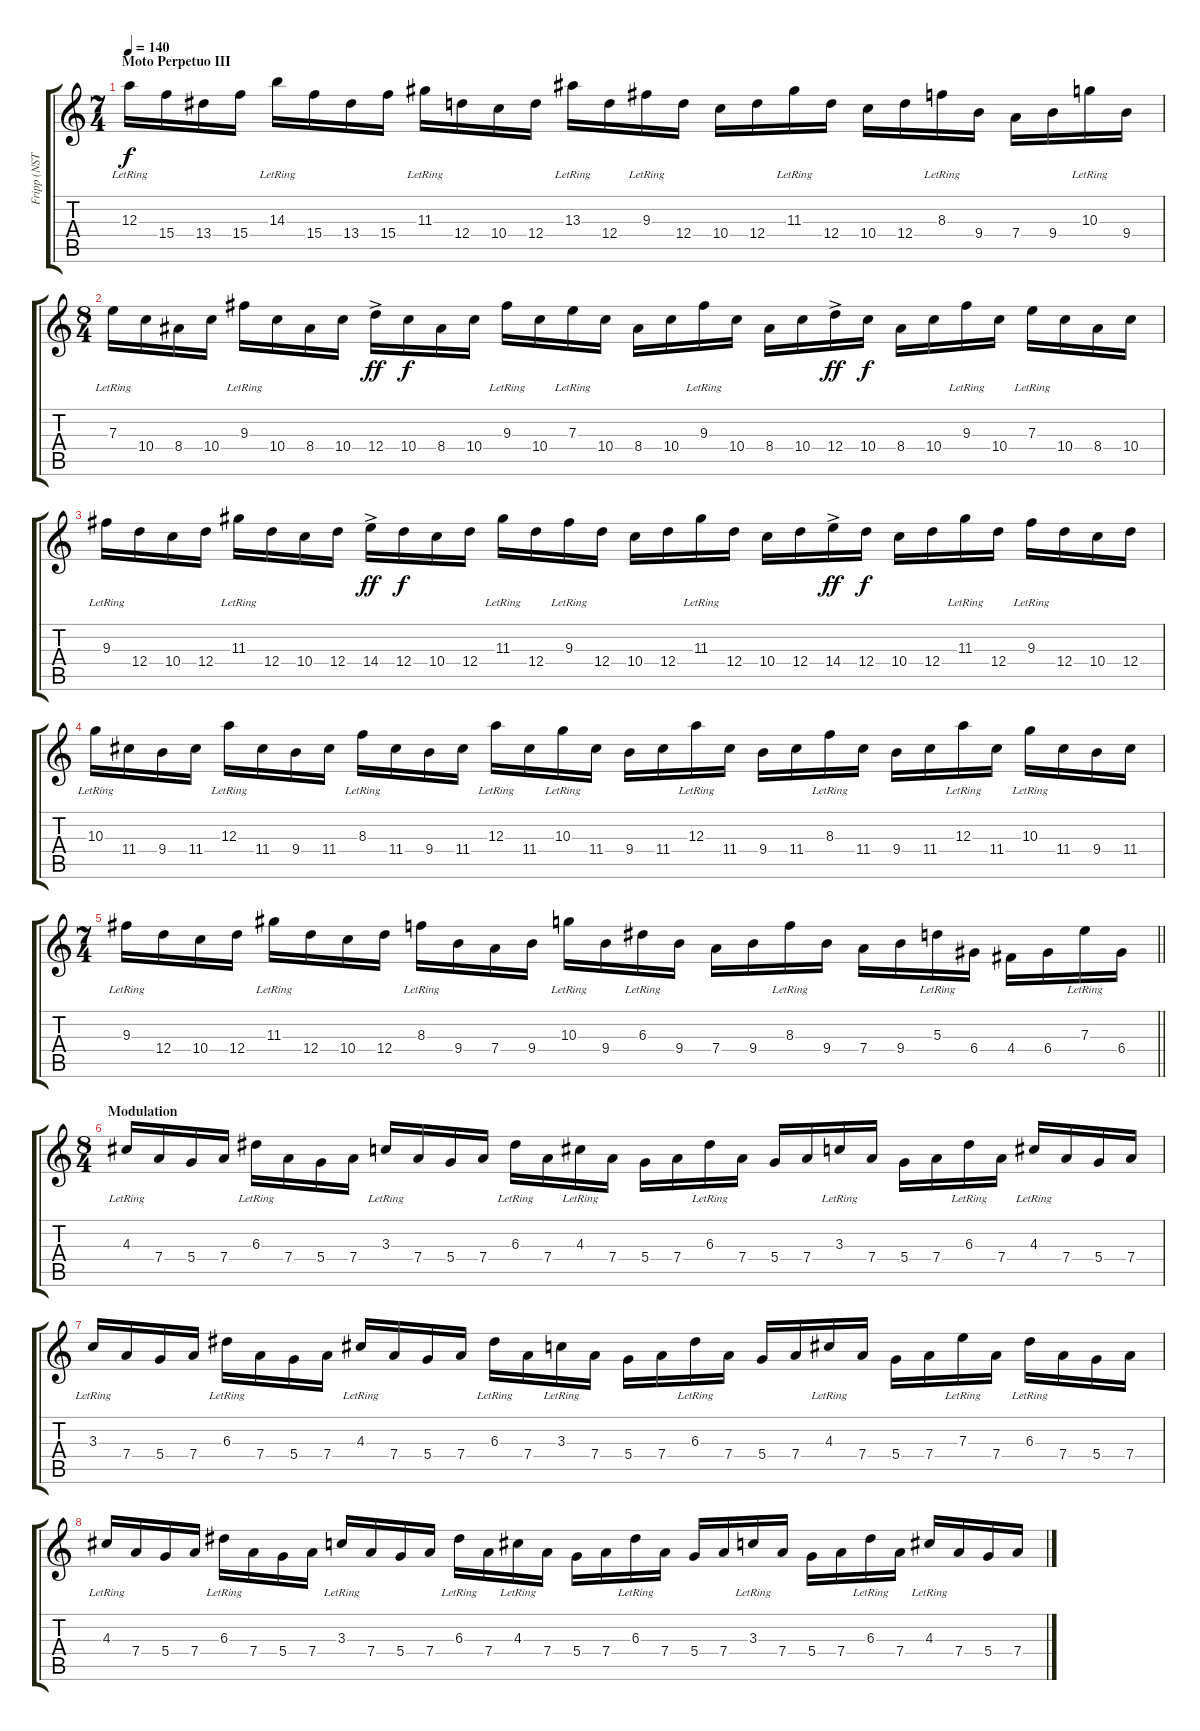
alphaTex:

\track ("Fripp (NST)" "Fripp (NST") {instrument electricguitarclean}
\staff {score tabs}
\tuning (G4 E4 A3 D3 G2 C2) {hide}
\ts (7 4)
\section ("" "Moto Perpetuo III")
\tempo 140
\clef g2
\ks c
12.3{lr}.16{dy f} 15.4.16 13.4.16 15.4.16 14.3{lr}.16 15.4.16 13.4.16 15.4.16 11.3{lr}.16 12.4.16 10.4.16 12.4.16 13.3{lr}.16 12.4.16 9.3{lr}.16 12.4.16 10.4.16 12.4.16 11.3{lr}.16 12.4.16 10.4.16 12.4.16 8.3{lr}.16 9.4.16 7.4.16 9.4.16 10.3{lr}.16 9.4.16 |
\ts (8 4)
7.3{lr}.16 10.4.16 8.4.16 10.4.16 9.3{lr}.16 10.4.16 8.4.16 10.4.16 12.4{ac}.16{dy ff} 10.4.16{dy f} 8.4.16 10.4.16 9.3{lr}.16 10.4.16 7.3{lr}.16 10.4.16 8.4.16 10.4.16 9.3{lr}.16 10.4.16 8.4.16 10.4.16 12.4{ac}.16{dy ff} 10.4.16{dy f} 8.4.16 10.4.16 9.3{lr}.16 10.4.16 7.3{lr}.16 10.4.16 8.4.16 10.4.16 |
9.3{lr}.16 12.4.16 10.4.16 12.4.16 11.3{lr}.16 12.4.16 10.4.16 12.4.16 14.4{ac}.16{dy ff} 12.4.16{dy f} 10.4.16 12.4.16 11.3{lr}.16 12.4.16 9.3{lr}.16 12.4.16 10.4.16 12.4.16 11.3{lr}.16 12.4.16 10.4.16 12.4.16 14.4{ac}.16{dy ff} 12.4.16{dy f} 10.4.16 12.4.16 11.3{lr}.16 12.4.16 9.3{lr}.16 12.4.16 10.4.16 12.4.16 |
10.3{lr}.16 11.4.16 9.4.16 11.4.16 12.3{lr}.16 11.4.16 9.4.16 11.4.16 8.3{lr}.16 11.4.16 9.4.16 11.4.16 12.3{lr}.16 11.4.16 10.3{lr}.16 11.4.16 9.4.16 11.4.16 12.3{lr}.16 11.4.16 9.4.16 11.4.16 8.3{lr}.16 11.4.16 9.4.16 11.4.16 12.3{lr}.16 11.4.16 10.3{lr}.16 11.4.16 9.4.16 11.4.16 |
\ts (7 4)
\barLineRight lightlight
9.3{lr}.16 12.4.16 10.4.16 12.4.16 11.3{lr}.16 12.4.16 10.4.16 12.4.16 8.3{lr}.16 9.4.16 7.4.16 9.4.16 10.3{lr}.16 9.4.16 6.3{lr}.16 9.4.16 7.4.16 9.4.16 8.3{lr}.16 9.4.16 7.4.16 9.4.16 5.3{lr}.16 6.4.16 4.4.16 6.4.16 7.3{lr}.16 6.4.16 |
\ts (8 4)
\section ("" "Modulation")
4.3{lr}.16 7.4.16 5.4.16 7.4.16 6.3{lr}.16 7.4.16 5.4.16 7.4.16 3.3{lr}.16 7.4.16 5.4.16 7.4.16 6.3{lr}.16 7.4.16 4.3{lr}.16 7.4.16 5.4.16 7.4.16 6.3{lr}.16 7.4.16 5.4.16 7.4.16 3.3{lr}.16 7.4.16 5.4.16 7.4.16 6.3{lr}.16 7.4.16 4.3{lr}.16 7.4.16 5.4.16 7.4.16 |
3.3{lr}.16 7.4.16 5.4.16 7.4.16 6.3{lr}.16 7.4.16 5.4.16 7.4.16 4.3{lr}.16 7.4.16 5.4.16 7.4.16 6.3{lr}.16 7.4.16 3.3{lr}.16 7.4.16 5.4.16 7.4.16 6.3{lr}.16 7.4.16 5.4.16 7.4.16 4.3{lr}.16 7.4.16 5.4.16 7.4.16 7.3{lr}.16 7.4.16 6.3{lr}.16 7.4.16 5.4.16 7.4.16 |
4.3{lr}.16 7.4.16 5.4.16 7.4.16 6.3{lr}.16 7.4.16 5.4.16 7.4.16 3.3{lr}.16 7.4.16 5.4.16 7.4.16 6.3{lr}.16 7.4.16 4.3{lr}.16 7.4.16 5.4.16 7.4.16 6.3{lr}.16 7.4.16 5.4.16 7.4.16 3.3{lr}.16 7.4.16 5.4.16 7.4.16 6.3{lr}.16 7.4.16 4.3{lr}.16 7.4.16 5.4.16 7.4.16
